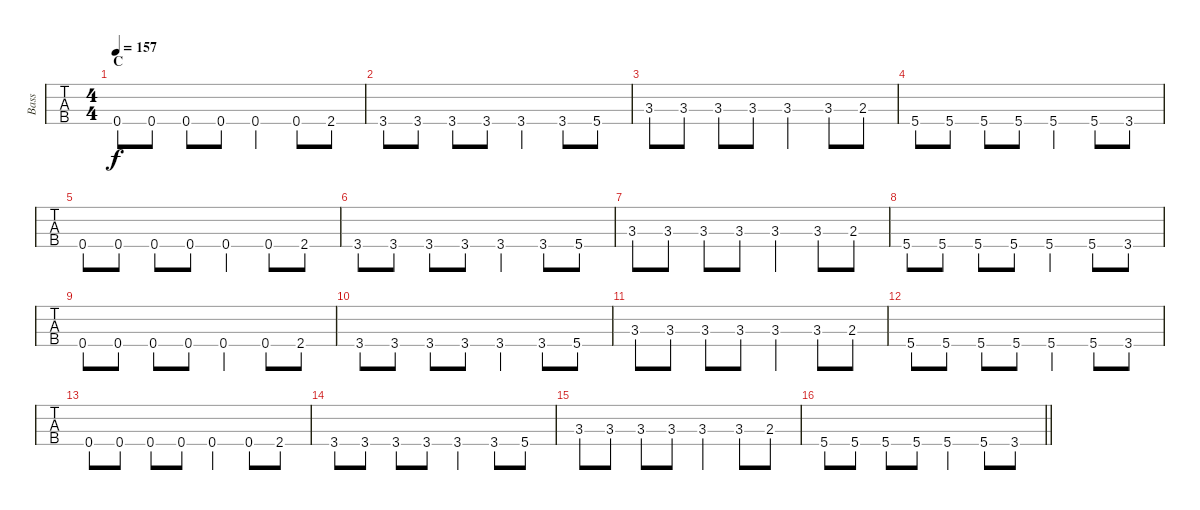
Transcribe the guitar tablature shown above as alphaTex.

\track ("Bass" "Bass") {instrument electricbassfinger}
\staff {tabs}
\tuning (G2 D2 A1 D1) {hide}
\ts (4 4)
\section ("" "C")
\tempo 157
\clef f4
\ks c
0.4.8{dy f} 0.4.8 0.4{st}.8 0.4.8 0.4.4 0.4.8 2.4.8 |
3.4.8 3.4.8 3.4{st}.8 3.4.8 3.4.4 3.4.8 5.4.8 |
3.3.8 3.3.8 3.3{st}.8 3.3.8 3.3.4 3.3.8 2.3.8 |
5.4.8 5.4.8 5.4{st}.8 5.4.8 5.4.4 5.4.8 3.4.8 |
0.4.8 0.4.8 0.4{st}.8 0.4.8 0.4.4 0.4.8 2.4.8 |
3.4.8 3.4.8 3.4{st}.8 3.4.8 3.4.4 3.4.8 5.4.8 |
3.3.8 3.3.8 3.3{st}.8 3.3.8 3.3.4 3.3.8 2.3.8 |
5.4.8 5.4.8 5.4{st}.8 5.4.8 5.4.4 5.4.8 3.4.8 |
0.4.8 0.4.8 0.4{st}.8 0.4.8 0.4.4 0.4.8 2.4.8 |
3.4.8 3.4.8 3.4{st}.8 3.4.8 3.4.4 3.4.8 5.4.8 |
3.3.8 3.3.8 3.3{st}.8 3.3.8 3.3.4 3.3.8 2.3.8 |
5.4.8 5.4.8 5.4{st}.8 5.4.8 5.4.4 5.4.8 3.4.8 |
0.4.8 0.4.8 0.4{st}.8 0.4.8 0.4.4 0.4.8 2.4.8 |
3.4.8 3.4.8 3.4{st}.8 3.4.8 3.4.4 3.4.8 5.4.8 |
3.3.8 3.3.8 3.3{st}.8 3.3.8 3.3.4 3.3.8 2.3.8 |
\barLineRight lightlight
5.4.8 5.4.8 5.4{st}.8 5.4.8 5.4.4 5.4.8 3.4.8
